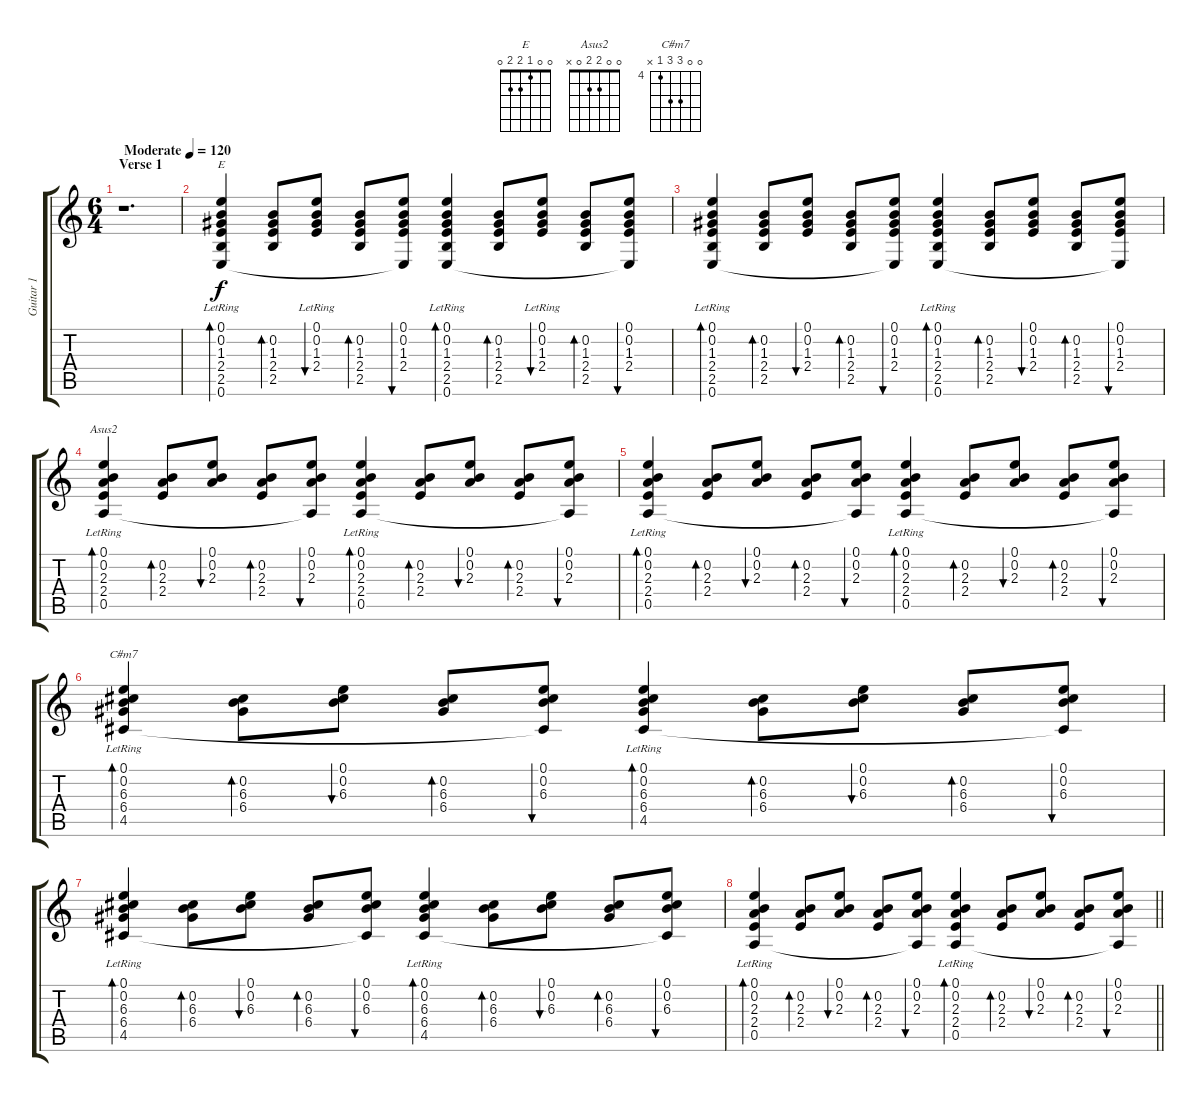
\track ("Guitar 1" "Guitar 1") {instrument acousticguitarsteel}
\staff {score tabs}
\tuning (E4 B3 G3 D3 A2 E2) {hide}
\chord ("E" 0 0 1 2 2 0)
\chord ("Asus2" 0 0 2 2 0 x)
\chord ("C#m7" 0 0 6 6 4 x) {firstfret 4}
\ts (6 4)
\section ("" "Verse 1")
\tempo (120 "Moderate")
\clef g2
\ks c
r.1{d dy f instrument acousticguitarsteel} |
(0.1 0.2 1.3 2.4 2.5{lr} 0.6).4{bd 60 ch "E"} (0.2 1.3 2.4 2.5).8{bd 60} (0.1 0.2 1.3 2.4{lr}).8{bu 60} (0.2 1.3 2.4 2.5).8{bd 60} (0.1 0.2 1.3 2.4 0.6{t}).8{bu 60} (0.1 0.2 1.3 2.4 2.5{lr} 0.6).4{bd 60} (0.2 1.3 2.4 2.5).8{bd 60} (0.1 0.2 1.3 2.4{lr}).8{bu 60} (0.2 1.3 2.4 2.5).8{bd 60} (0.1 0.2 1.3 2.4 0.6{t}).8{bu 60} |
(0.1 0.2 1.3 2.4 2.5 0.6{lr}).4{bd 60} (0.2 1.3 2.4 2.5).8{bd 60} (0.1 0.2 1.3 2.4).8{bu 60} (0.2 1.3 2.4 2.5).8{bd 60} (0.1 0.2 1.3 2.4 0.6{t}).8{bu 60} (0.1 0.2 1.3 2.4 2.5 0.6{lr}).4{bd 60} (0.2 1.3 2.4 2.5).8{bd 60} (0.1 0.2 1.3 2.4).8{bu 60} (0.2 1.3 2.4 2.5).8{bd 60} (0.1 0.2 1.3 2.4 0.6{t}).8{bu 60} |
(0.1 0.2 2.3 2.4 0.5{lr}).4{bd 60 ch "Asus2"} (0.2 2.3 2.4).8{bd 60} (0.1 0.2 2.3).8{bu 60} (0.2 2.3 2.4).8{bd 60} (0.1 0.2 2.3 0.5{t}).8{bu 60} (0.1 0.2 2.3 2.4 0.5{lr}).4{bd 60} (0.2 2.3 2.4).8{bd 60} (0.1 0.2 2.3).8{bu 60} (0.2 2.3 2.4).8{bd 60} (0.1 0.2 2.3 0.5{t}).8{bu 60} |
(0.1 0.2 2.3{lr} 2.4 0.5).4{bd 60} (0.2 2.3 2.4).8{bd 60} (0.1 0.2 2.3).8{bu 60} (0.2 2.3 2.4).8{bd 60} (0.1 0.2 2.3 0.5{t}).8{bu 60} (0.1 0.2 2.3{lr} 2.4 0.5).4{bd 60} (0.2 2.3 2.4).8{bd 60} (0.1 0.2 2.3).8{bu 60} (0.2 2.3 2.4).8{bd 60} (0.1 0.2 2.3 0.5{t}).8{bu 60} |
(0.1 0.2 6.3{lr} 6.4 4.5).4{bd 60 ch "C#m7"} (0.2 6.3 6.4).8{bd 60} (0.1 0.2 6.3).8{bu 60} (0.2 6.3 6.4).8{bd 60} (0.1 0.2 6.3 4.5{t}).8{bu 60} (0.1 0.2 6.3{lr} 6.4 4.5).4{bd 60} (0.2 6.3 6.4).8{bd 60} (0.1 0.2 6.3).8{bu 60} (0.2 6.3 6.4).8{bd 60} (0.1 0.2 6.3 4.5{t}).8{bu 60} |
(0.1 0.2 6.3{lr} 6.4 4.5).4{bd 60} (0.2 6.3 6.4).8{bd 60} (0.1 0.2 6.3).8{bu 60} (0.2 6.3 6.4).8{bd 60} (0.1 0.2 6.3 4.5{t}).8{bu 60} (0.1 0.2 6.3{lr} 6.4 4.5).4{bd 60} (0.2 6.3 6.4).8{bd 60} (0.1 0.2 6.3).8{bu 60} (0.2 6.3 6.4).8{bd 60} (0.1 0.2 6.3 4.5{t}).8{bu 60} |
\barLineRight lightlight
(0.1 0.2 2.3{lr} 2.4 0.5).4{bd 60} (0.2 2.3 2.4).8{bd 60} (0.1 0.2 2.3).8{bu 60} (0.2 2.3 2.4).8{bd 60} (0.1 0.2 2.3 0.5{t}).8{bu 60} (0.1 0.2 2.3{lr} 2.4 0.5).4{bd 60} (0.2 2.3 2.4).8{bd 60} (0.1 0.2 2.3).8{bu 60} (0.2 2.3 2.4).8{bd 60} (0.1 0.2 2.3 0.5{t}).8{bu 60}
